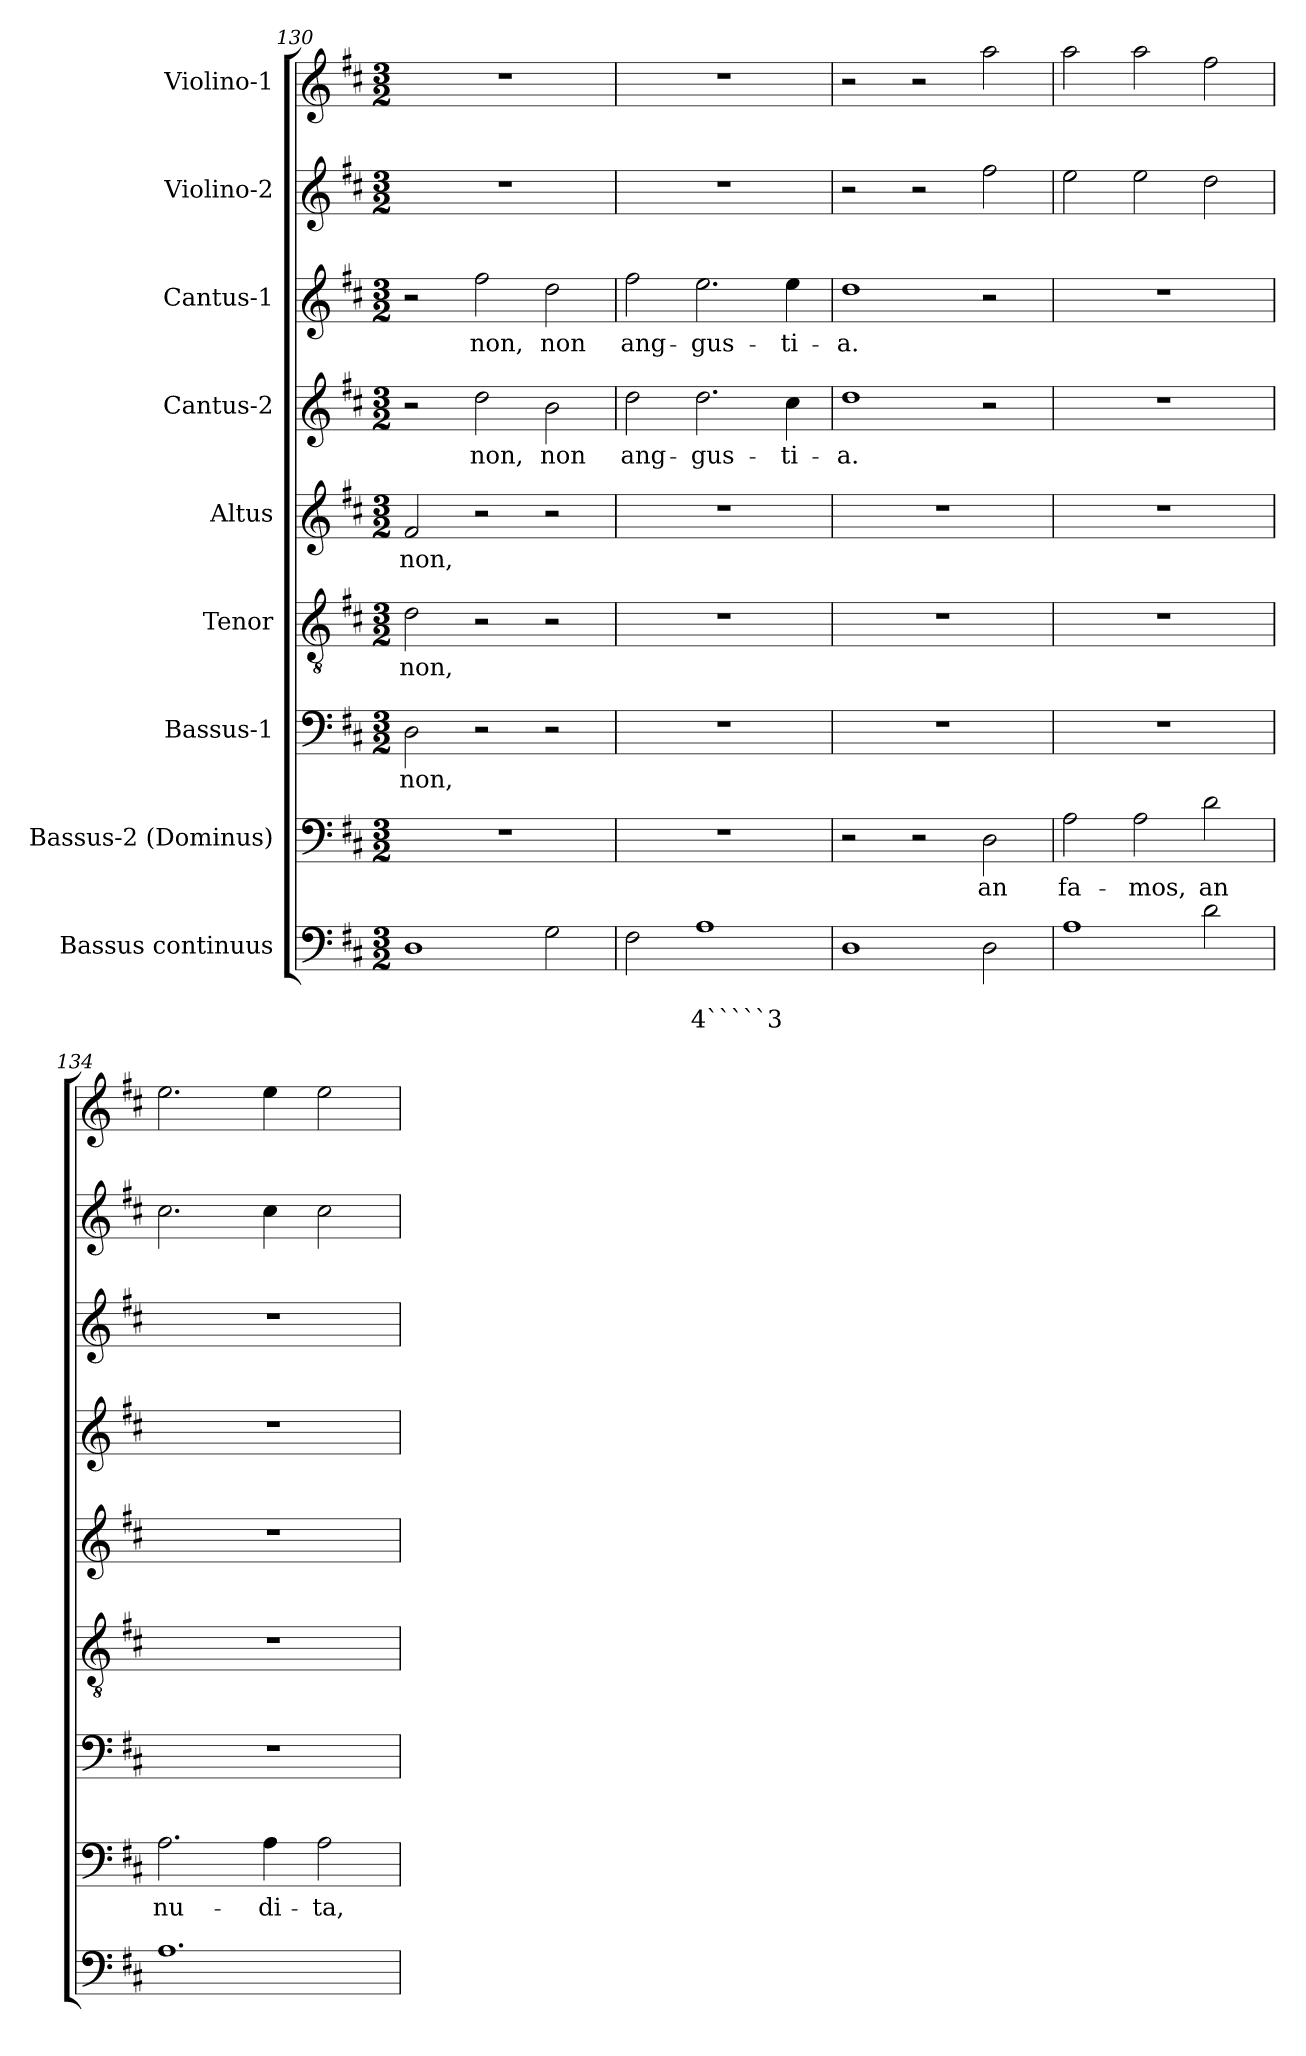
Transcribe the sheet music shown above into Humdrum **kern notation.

**kern	**text	**text	**kern	**text	**kern	**text	**kern	**text	**kern	**text	**kern	**text	**kern	**text	**kern	**kern
*part9	*part9	*part9	*part8	*part8	*part7	*part7	*part6	*part6	*part5	*part5	*part4	*part4	*part3	*part3	*part2	*part1
*staff9	*staff9	*staff9	*staff8	*staff8	*staff7	*staff7	*staff6	*staff6	*staff5	*staff5	*staff4	*staff4	*staff3	*staff3	*staff2	*staff1
*I"Bassus continuus	*	*	*I"Bassus-2 (Dominus)	*	*I"Bassus-1	*	*I"Tenor	*	*I"Altus	*	*I"Cantus-2	*	*I"Cantus-1	*	*I"Violino-2	*I"Violino-1
*clefF4	*	*	*clefF4	*	*clefF4	*	*clefGv2	*	*clefG2	*	*clefG2	*	*clefG2	*	*clefG2	*clefG2
*k[f#c#]	*	*	*k[f#c#]	*	*k[f#c#]	*	*k[f#c#]	*	*k[f#c#]	*	*k[f#c#]	*	*k[f#c#]	*	*k[f#c#]	*k[f#c#]
*D:	*	*	*D:	*	*D:	*	*D:	*	*D:	*	*D:	*	*D:	*	*D:	*D:
*M3/2	*	*	*M3/2	*	*M3/2	*	*M3/2	*	*M3/2	*	*M3/2	*	*M3/2	*	*M3/2	*M3/2
=130	=130	=130	=130	=130	=130	=130	=130	=130	=130	=130	=130	=130	=130	=130	=130	=130
!	!	!	!	!	!	!LO:LY:b	!	!LO:LY:b	!	!LO:LY:b	!	!	!	!	!	!
1D	.	.	1.r	.	2D\	non,	2d\	non,	2f#/	non,	2r	.	2r	.	1.r	1.r
!	!	!	!	!	!	!	!	!	!	!	!	!LO:LY:b	!	!LO:LY:b	!	!
.	.	.	.	.	2r	.	2r	.	2r	.	2dd\	non,	2ff#\	non,	.	.
!	!	!	!	!	!	!	!	!	!	!	!	!LO:LY:b	!	!LO:LY:b	!	!
2G\	.	.	.	.	2r	.	2r	.	2r	.	2b\	non	2dd\	non	.	.
!!LO:PB:g=z
=131	=131	=131	=131	=131	=131	=131	=131	=131	=131	=131	=131	=131	=131	=131	=131	=131
!	!	!	!	!	!	!	!	!	!	!	!	!LO:LY:b	!	!LO:LY:b	!	!
2F#\	.	.	1.r	.	1.r	.	1.r	.	1.r	.	2dd\	ang-	2ff#\	ang-	1.r	1.r
!	!	!LO:LY:b	!	!	!	!	!	!	!	!	!	!LO:LY:b	!	!LO:LY:b	!	!
1A	.	4`````3	.	.	.	.	.	.	.	.	2.dd\	-gus-	2.ee\	-gus-	.	.
!	!	!	!	!	!	!	!	!	!	!	!	!LO:LY:b	!	!LO:LY:b	!	!
.	.	.	.	.	.	.	.	.	.	.	4cc#\	-ti-	4ee\	-ti-	.	.
=132	=132	=132	=132	=132	=132	=132	=132	=132	=132	=132	=132	=132	=132	=132	=132	=132
!	!	!	!	!	!	!	!	!	!	!	!	!LO:LY:b	!	!LO:LY:b	!	!
1D	.	.	2r	.	1.r	.	1.r	.	1.r	.	1dd	-a.	1dd	-a.	2r	2r
.	.	.	2r	.	.	.	.	.	.	.	.	.	.	.	2r	2r
!	!	!	!	!LO:LY:b	!	!	!	!	!	!	!	!	!	!	!	!
2D\	.	.	2D\	an	.	.	.	.	.	.	2r	.	2r	.	2ff#\	2aa\
=133	=133	=133	=133	=133	=133	=133	=133	=133	=133	=133	=133	=133	=133	=133	=133	=133
!	!	!	!	!LO:LY:b	!	!	!	!	!	!	!	!	!	!	!	!
1A	.	.	2A\	fa-	1.r	.	1.r	.	1.r	.	1.r	.	1.r	.	2ee\	2aa\
!	!	!	!	!LO:LY:b	!	!	!	!	!	!	!	!	!	!	!	!
.	.	.	2A\	-mos,	.	.	.	.	.	.	.	.	.	.	2ee\	2aa\
!	!	!	!	!LO:LY:b	!	!	!	!	!	!	!	!	!	!	!	!
2d\	.	.	2d\	an	.	.	.	.	.	.	.	.	.	.	2dd\	2ff#\
=134	=134	=134	=134	=134	=134	=134	=134	=134	=134	=134	=134	=134	=134	=134	=134	=134
!	!	!	!	!LO:LY:b	!	!	!	!	!	!	!	!	!	!	!	!
1.A	.	.	2.A\	nu-	1.r	.	1.r	.	1.r	.	1.r	.	1.r	.	2.cc#\	2.ee\
!	!	!	!	!LO:LY:b	!	!	!	!	!	!	!	!	!	!	!	!
.	.	.	4A\	-di-	.	.	.	.	.	.	.	.	.	.	4cc#\	4ee\
!	!	!	!	!LO:LY:b	!	!	!	!	!	!	!	!	!	!	!	!
.	.	.	2A\	-ta,	.	.	.	.	.	.	.	.	.	.	2cc#\	2ee\
=	=	=	=	=	=	=	=	=	=	=	=	=	=	=	=	=
*-	*-	*-	*-	*-	*-	*-	*-	*-	*-	*-	*-	*-	*-	*-	*-	*-
